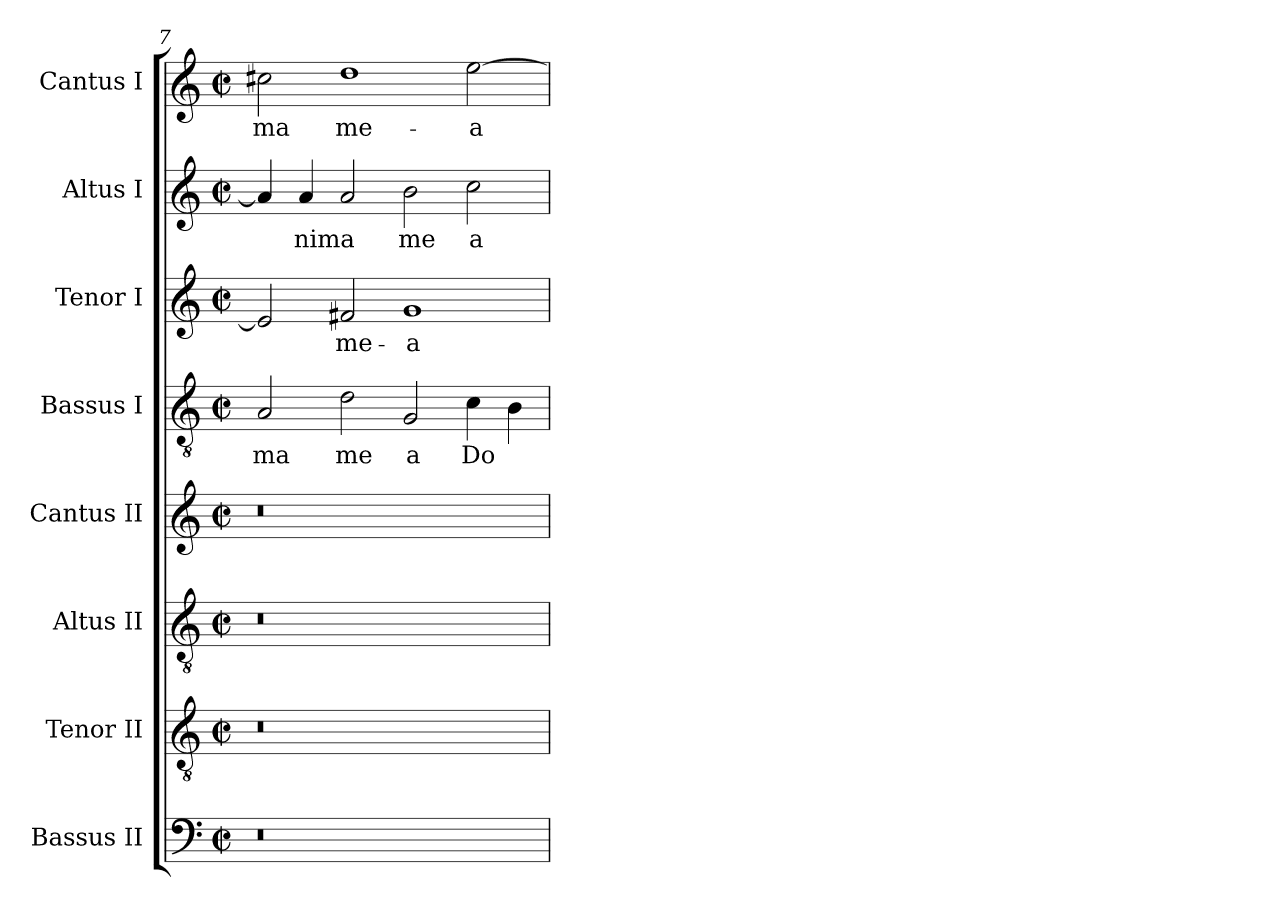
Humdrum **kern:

**kern	**kern	**kern	**kern	**kern	**text	**kern	**text	**kern	**text	**kern	**text
*part8	*part7	*part6	*part5	*part4	*part4	*part3	*part3	*part2	*part2	*part1	*part1
*staff8	*staff7	*staff6	*staff5	*staff4	*staff4	*staff3	*staff3	*staff2	*staff2	*staff1	*staff1
*I"Bassus II	*I"Tenor II	*I"Altus II	*I"Cantus II	*I"Bassus I	*	*I"Tenor I	*	*I"Altus I	*	*I"Cantus I	*
*clefF4	*clefGv2	*clefGv2	*clefG2	*clefGv2	*	*clefG2	*	*clefG2	*	*clefG2	*
*k[]	*k[]	*k[]	*k[]	*k[]	*	*k[]	*	*k[]	*	*k[]	*
*C:	*C:	*C:	*C:	*C:	*	*C:	*	*C:	*	*C:	*
*M2/2	*M2/2	*M2/2	*M2/2	*M2/2	*	*M2/2	*	*M2/2	*	*M2/2	*
*met(c|)	*met(c|)	*met(c|)	*met(c|)	*met(c|)	*	*met(c|)	*	*met(c|)	*	*met(c|)	*
=7	=7	=7	=7	=7	=7	=7	=7	=7	=7	=7	=7
!	!	!	!	!	!LO:LY:b:cj	!	!LO:LY:b:cj	!	!LO:LY:b:cj	!	!LO:LY:b:cj
0r	0r	0r	0r	2A/	ma	2e/]	.	4a/]	.	2cc#X\	-ma
!	!	!	!	!	!	!	!	!	!LO:LY:b:cj	!	!
.	.	.	.	.	.	.	.	4a/	nima	.	.
!	!	!	!	!	!LO:LY:b:cj	!	!LO:LY:b:cj	!	!LO:LY:b:cj	!	!LO:LY:b:cj
.	.	.	.	2d\	me	2f#X/	me-	2a/	.	1dd	me-
!	!	!	!	!	!LO:LY:b:cj	!	!LO:LY:b:cj	!	!LO:LY:b:cj	!	!
.	.	.	.	2G/	a	1g	-a	2b\	me	.	.
!	!	!	!	!	!LO:LY:b:cj	!	!	!	!LO:LY:b:cj	!	!LO:LY:b:cj
.	.	.	.	4c\	Do	.	.	2cc\	a	[>2ee\	-a
!	!	!	!	!	!LO:LY:b:cj	!	!	!	!	!	!
.	.	.	.	4B\	.	.	.	.	.	.	.
=	=	=	=	=	=	=	=	=	=	=	=
*-	*-	*-	*-	*-	*-	*-	*-	*-	*-	*-	*-
